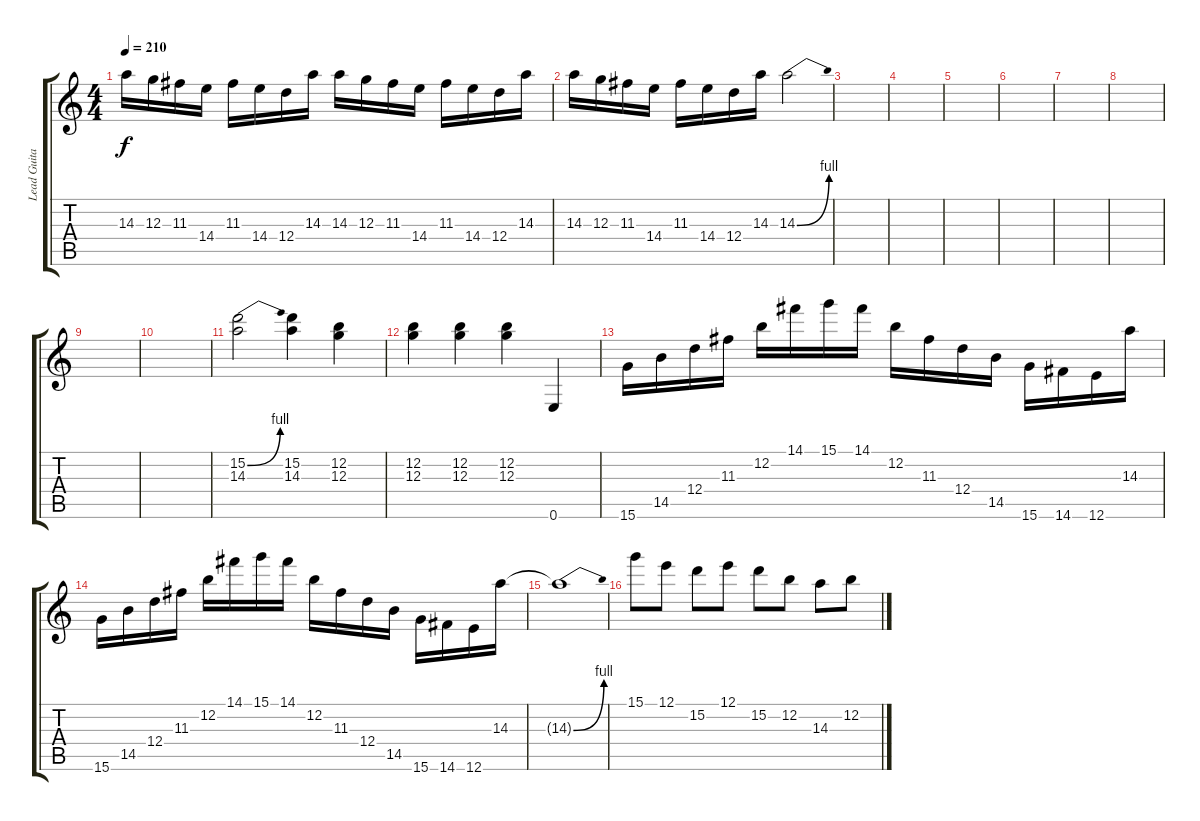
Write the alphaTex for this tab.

\track ("Lead Guitar" "Lead Guita") {instrument distortionguitar}
\staff {score tabs}
\tuning (E4 B3 G3 D3 A2 E2) {hide}
\ts (4 4)
\tempo 210
\clef g2
\ks c
14.3.16{dy f} 12.3.16 11.3.16 14.4.16 11.3.16 14.4.16 12.4.16 14.3.16 14.3.16 12.3.16 11.3.16 14.4.16 11.3.16 14.4.16 12.4.16 14.3.16 |
14.3.16 12.3.16 11.3.16 14.4.16 11.3.16 14.4.16 12.4.16 14.3.16 14.3{be (bend 0 0 60 4)}.2 |
|
|
|
|
|
|
|
|
(15.2{be (bend 0 0 60 4)} 14.3).2 (15.2 14.3).4 (12.2 12.3).4 |
(12.2 12.3).4 (12.2 12.3).4 (12.2 12.3).4 0.6.4 |
15.6.16 14.5.16 12.4.16 11.3.16 12.2.16 14.1.16 15.1.16 14.1.16 12.2.16 11.3.16 12.4.16 14.5.16 15.6.16 14.6.16 12.6.16 14.3.16 |
15.6.16 14.5.16 12.4.16 11.3.16 12.2.16 14.1.16 15.1.16 14.1.16 12.2.16 11.3.16 12.4.16 14.5.16 15.6.16 14.6.16 12.6.16 14.3.16 |
14.3{be (bend 0 0 60 4) t}.1 |
15.1.8 12.1.8 15.2.8 12.1.8 15.2.8 12.2.8 14.3.8 12.2.8
